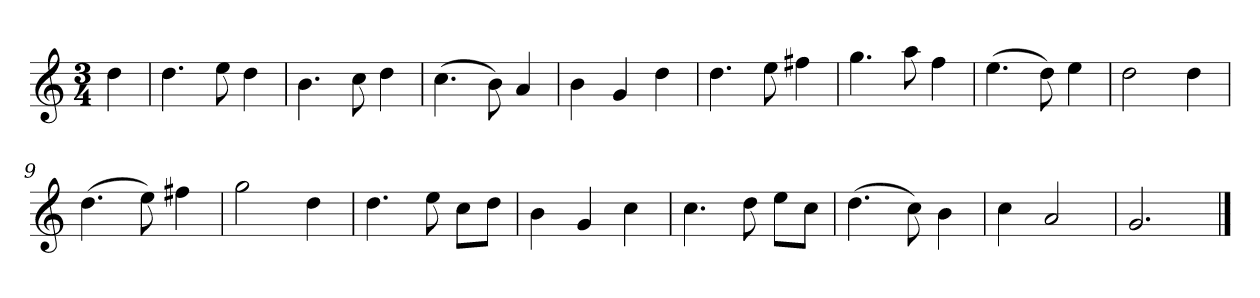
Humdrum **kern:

**kern
*part1
*staff1
*k[]
*M3/4
*MM120
=
4dd
=1
4.dd
8ee
4dd
=2
4.b
8cc
4dd
=3
(4.cc
8b)
4a
=4
4b
4g
4dd
=5
4.dd
8ee
4ff#X
=6
4.gg
8aa
4ff
=7
(4.ee
8dd)
4ee
=8
2dd
4dd
=9
(4.dd
8ee)
4ff#X
=10
2gg
4dd
=11
4.dd
8ee
8ccL
8ddJ
=12
4b
4g
4cc
=13
4.cc
8dd
8eeL
8ccJ
=14
(4.dd
8cc)
4b
=15
4cc
2a
=16
2.g
==
*-
